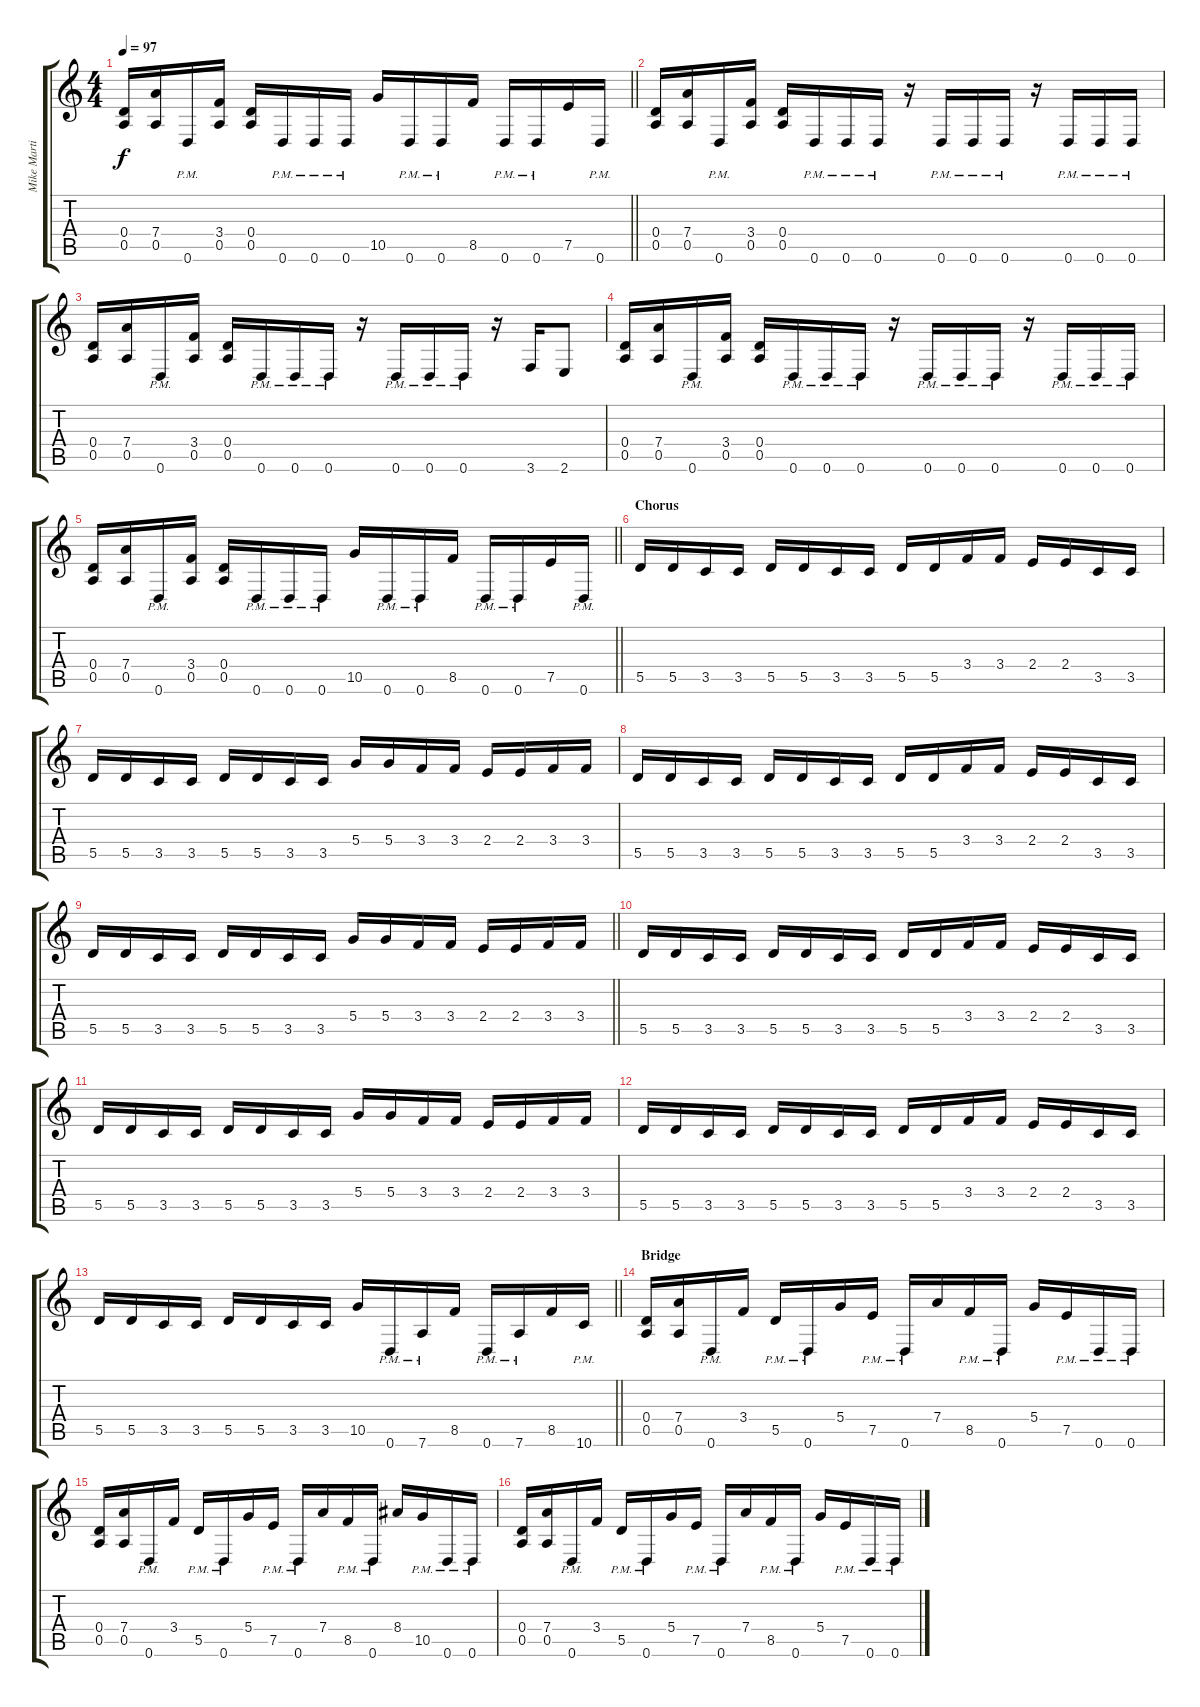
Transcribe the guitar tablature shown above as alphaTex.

\track ("Mike Martin" "Mike Marti") {instrument distortionguitar}
\staff {score tabs}
\tuning (E4 B3 G3 D3 A2 D2) {hide}
\ts (4 4)
\tempo 97
\clef g2
\barLineRight lightlight
\ks c
(0.4 0.5).16{dy f} (7.4 0.5).16 0.6{pm}.16 (3.4 0.5).16 (0.4 0.5).16 0.6{pm}.16 0.6{pm}.16 0.6{pm}.16 10.5.16 0.6{pm}.16 0.6{pm}.16 8.5.16 0.6{pm}.16 0.6{pm}.16 7.5.16 0.6{pm}.16 |
(0.4 0.5).16 (7.4 0.5).16 0.6{pm}.16 (3.4 0.5).16 (0.4 0.5).16 0.6{pm}.16 0.6{pm}.16 0.6{pm}.16 r.16 0.6{pm}.16 0.6{pm}.16 0.6{pm}.16 r.16 0.6{pm}.16 0.6{pm}.16 0.6{pm}.16 |
(0.4 0.5).16 (7.4 0.5).16 0.6{pm}.16 (3.4 0.5).16 (0.4 0.5).16 0.6{pm}.16 0.6{pm}.16 0.6{pm}.16 r.16 0.6{pm}.16 0.6{pm}.16 0.6{pm}.16 r.16 3.6.16 2.6.8 |
(0.4 0.5).16 (7.4 0.5).16 0.6{pm}.16 (3.4 0.5).16 (0.4 0.5).16 0.6{pm}.16 0.6{pm}.16 0.6{pm}.16 r.16 0.6{pm}.16 0.6{pm}.16 0.6{pm}.16 r.16 0.6{pm}.16 0.6{pm}.16 0.6{pm}.16 |
\barLineRight lightlight
(0.4 0.5).16 (7.4 0.5).16 0.6{pm}.16 (3.4 0.5).16 (0.4 0.5).16 0.6{pm}.16 0.6{pm}.16 0.6{pm}.16 10.5.16 0.6{pm}.16 0.6{pm}.16 8.5.16 0.6{pm}.16 0.6{pm}.16 7.5.16 0.6{pm}.16 |
\section ("" "Chorus")
5.5.16 5.5.16 3.5.16 3.5.16 5.5.16 5.5.16 3.5.16 3.5.16 5.5.16 5.5.16 3.4.16 3.4.16 2.4.16 2.4.16 3.5.16 3.5.16 |
5.5.16 5.5.16 3.5.16 3.5.16 5.5.16 5.5.16 3.5.16 3.5.16 5.4.16 5.4.16 3.4.16 3.4.16 2.4.16 2.4.16 3.4.16 3.4.16 |
5.5.16 5.5.16 3.5.16 3.5.16 5.5.16 5.5.16 3.5.16 3.5.16 5.5.16 5.5.16 3.4.16 3.4.16 2.4.16 2.4.16 3.5.16 3.5.16 |
\barLineRight lightlight
5.5.16 5.5.16 3.5.16 3.5.16 5.5.16 5.5.16 3.5.16 3.5.16 5.4.16 5.4.16 3.4.16 3.4.16 2.4.16 2.4.16 3.4.16 3.4.16 |
5.5.16 5.5.16 3.5.16 3.5.16 5.5.16 5.5.16 3.5.16 3.5.16 5.5.16 5.5.16 3.4.16 3.4.16 2.4.16 2.4.16 3.5.16 3.5.16 |
5.5.16 5.5.16 3.5.16 3.5.16 5.5.16 5.5.16 3.5.16 3.5.16 5.4.16 5.4.16 3.4.16 3.4.16 2.4.16 2.4.16 3.4.16 3.4.16 |
5.5.16 5.5.16 3.5.16 3.5.16 5.5.16 5.5.16 3.5.16 3.5.16 5.5.16 5.5.16 3.4.16 3.4.16 2.4.16 2.4.16 3.5.16 3.5.16 |
\barLineRight lightlight
5.5.16 5.5.16 3.5.16 3.5.16 5.5.16 5.5.16 3.5.16 3.5.16 10.5.16 0.6{pm}.16 7.6{pm}.16 8.5.16 0.6{pm}.16 7.6{pm}.16 8.5.16 10.6{pm}.16 |
\section ("" "Bridge")
(0.4 0.5).16 (7.4 0.5).16 0.6{pm}.16 3.4.16 5.5{pm}.16 0.6{pm}.16 5.4.16 7.5{pm}.16 0.6{pm}.16 7.4.16 8.5{pm}.16 0.6{pm}.16 5.4.16 7.5{pm}.16 0.6{pm}.16 0.6{pm}.16 |
(0.4 0.5).16 (7.4 0.5).16 0.6{pm}.16 3.4.16 5.5{pm}.16 0.6{pm}.16 5.4.16 7.5{pm}.16 0.6{pm}.16 7.4.16 8.5{pm}.16 0.6{pm}.16 8.4.16 10.5{pm}.16 0.6{pm}.16 0.6{pm}.16 |
(0.4 0.5).16 (7.4 0.5).16 0.6{pm}.16 3.4.16 5.5{pm}.16 0.6{pm}.16 5.4.16 7.5{pm}.16 0.6{pm}.16 7.4.16 8.5{pm}.16 0.6{pm}.16 5.4.16 7.5{pm}.16 0.6{pm}.16 0.6{pm}.16
